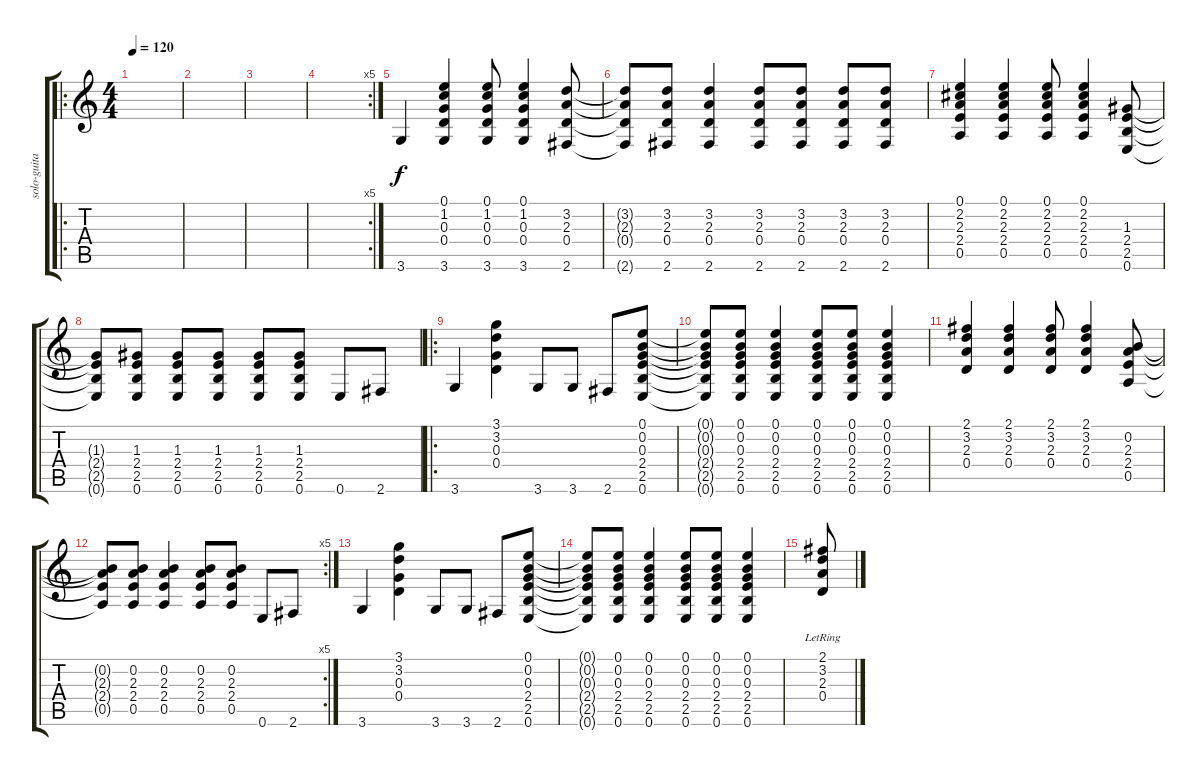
\track ("solo-guitar/Eric" "solo-guita") {instrument overdrivenguitar}
\staff {score tabs}
\tuning (E4 B3 G3 D3 A2 E2) {hide}
\ro
\ts (4 4)
\tempo 120
\clef g2
\ks c
|
|
|
\rc 5
|
3.6.4 (0.1 1.2 0.3 0.4 3.6).4 (0.1 1.2 0.3 0.4 3.6).8 (0.1 1.2 0.3 0.4 3.6).4 (3.2 2.3 0.4 2.6).8 |
(3.2{t} 2.3{t} 0.4{t} 2.6{t}).8 (3.2 2.3 0.4 2.6).8 (3.2 2.3 0.4 2.6).4 (3.2 2.3 0.4 2.6).8 (3.2 2.3 0.4 2.6).8 (3.2 2.3 0.4 2.6).8 (3.2 2.3 0.4 2.6).8 |
(0.1 2.2 2.3 2.4 0.5).4 (0.1 2.2 2.3 2.4 0.5).4 (0.1 2.2 2.3 2.4 0.5).8 (0.1 2.2 2.3 2.4 0.5).4 (1.3 2.4 2.5 0.6).8 |
(1.3{t} 2.4{t} 2.5{t} 0.6{t}).8 (1.3 2.4 2.5 0.6).8 (1.3 2.4 2.5 0.6).8 (1.3 2.4 2.5 0.6).8 (1.3 2.4 2.5 0.6).8 (1.3 2.4 2.5 0.6).8 0.6.8 2.6.8 |
\ro
3.6.4 (3.1 3.2 0.3 0.4).4 3.6.8 3.6.8 2.6.8 (0.1 0.2 0.3 2.4 2.5 0.6).8 |
(0.1{t} 0.2{t} 0.3{t} 2.4{t} 2.5{t} 0.6{t}).8 (0.1 0.2 0.3 2.4 2.5 0.6).8 (0.1 0.2 0.3 2.4 2.5 0.6).4 (0.1 0.2 0.3 2.4 2.5 0.6).8 (0.1 0.2 0.3 2.4 2.5 0.6).8 (0.1 0.2 0.3 2.4 2.5 0.6).4 |
(2.1 3.2 2.3 0.4).4 (2.1 3.2 2.3 0.4).4 (2.1 3.2 2.3 0.4).8 (2.1 3.2 2.3 0.4).4 (0.2 2.3 2.4 0.5).8 |
\rc 5
(0.2{t} 2.3{t} 2.4{t} 0.5{t}).8 (0.2 2.3 2.4 0.5).8 (0.2 2.3 2.4 0.5).4 (0.2 2.3 2.4 0.5).8 (0.2 2.3 2.4 0.5).8 0.6.8 2.6.8 |
3.6.4 (3.1 3.2 0.3 0.4).4 3.6.8 3.6.8 2.6.8 (0.1 0.2 0.3 2.4 2.5 0.6).8 |
(0.1{t} 0.2{t} 0.3{t} 2.4{t} 2.5{t} 0.6{t}).8 (0.1 0.2 0.3 2.4 2.5 0.6).8 (0.1 0.2 0.3 2.4 2.5 0.6).4 (0.1 0.2 0.3 2.4 2.5 0.6).8 (0.1 0.2 0.3 2.4 2.5 0.6).8 (0.1 0.2 0.3 2.4 2.5 0.6).4 |
(2.1 3.2{lr} 2.3 0.4).8
